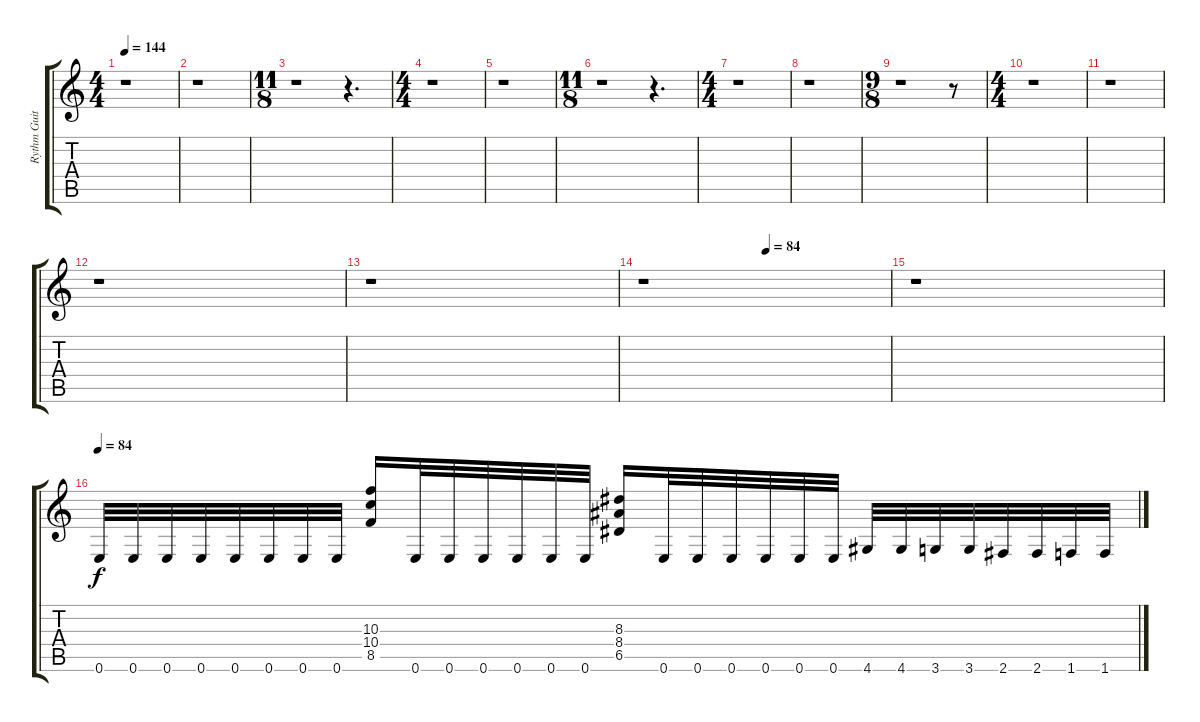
\track ("Rythm Guitar" "Rythm Guit") {instrument overdrivenguitar}
\staff {score tabs}
\tuning (E4 B3 G3 D3 A2 E2) {hide}
\ts (4 4)
\tempo 144
\clef g2
\ks c
r.1{dy f instrument overdrivenguitar} |
r.1 |
\ts (11 8)
r.1 r.4{d} |
\ts (4 4)
r.1 |
r.1 |
\ts (11 8)
r.1 r.4{d} |
\ts (4 4)
r.1 |
r.1 |
\ts (9 8)
r.1 r.8 |
\ts (4 4)
r.1 |
r.1 |
r.1 |
r.1 |
\tempo (84 0.5)
r.1 |
r.1 |
\tempo 84
0.6.32 0.6.32 0.6.32 0.6.32 0.6.32 0.6.32 0.6.32 0.6.32 (10.3 10.4 8.5).16 0.6.32 0.6.32 0.6.32 0.6.32 0.6.32 0.6.32 (8.3 8.4 6.5).16 0.6.32 0.6.32 0.6.32 0.6.32 0.6.32 0.6.32 4.6.32 4.6.32 3.6.32 3.6.32 2.6.32 2.6.32 1.6.32 1.6.32
